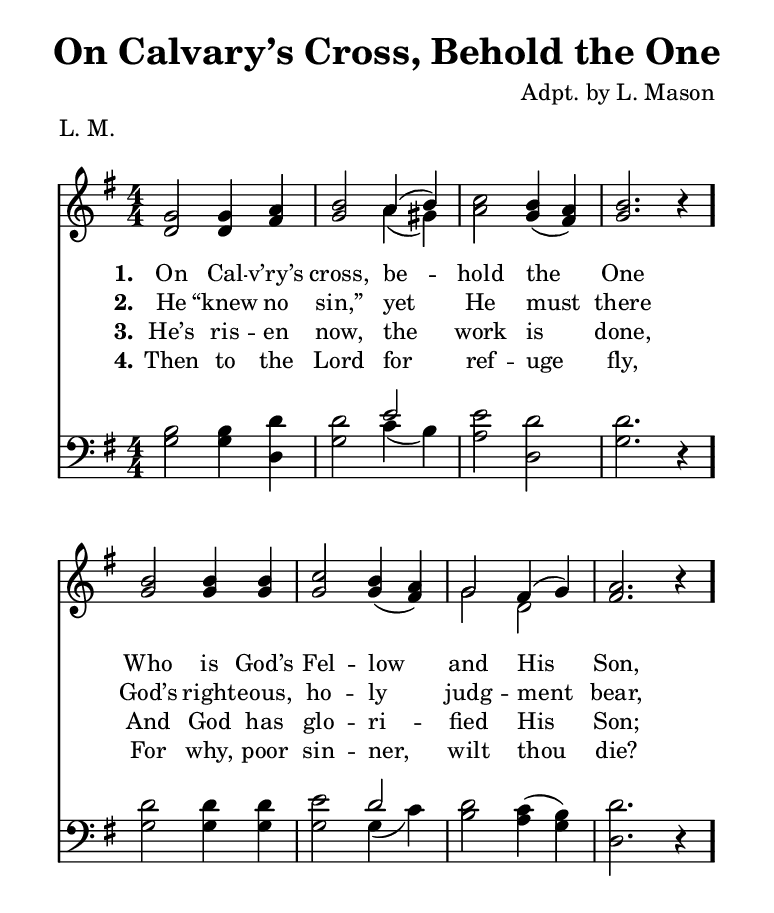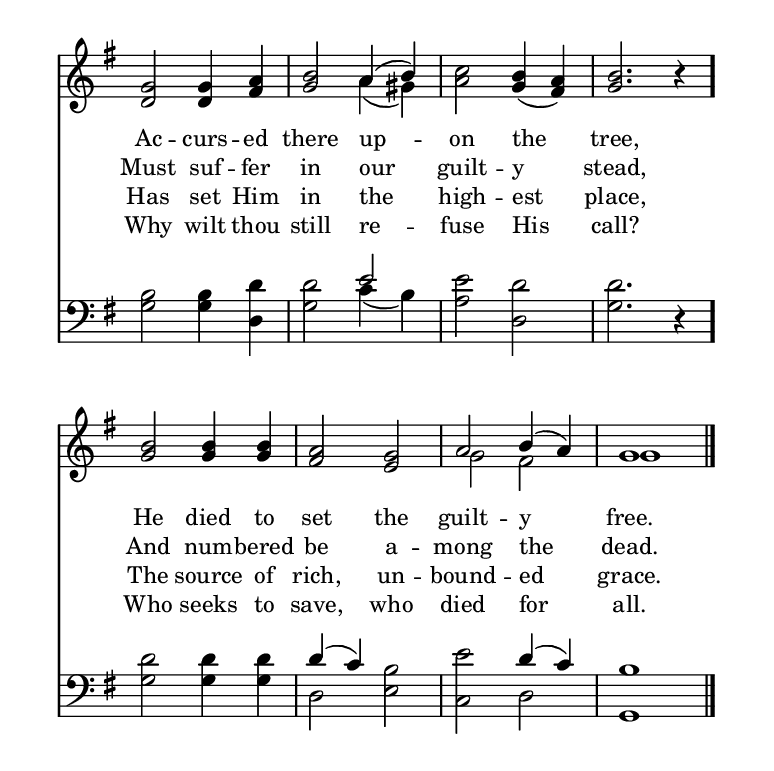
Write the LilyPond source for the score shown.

\include "common/global.ily"
\paper {
  \include "common/paper.ily"
  ragged-bottom = ##t
  ragged-last-bottom = ##t
  systems-per-page = ##f
  page-count = ##f
}

\header{
  %gospel
  hymnnumber = "11"
  title = "On Calvary’s Cross, Behold the One"
  tunename = "Hamburg"
  meter = "L. M."
  poet = ""
  composer = "Adpt. by L. Mason"
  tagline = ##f
}

patternA = { c2 c4 c4 | c2 c4( c4) | c2 c4( c4) | c2. c4 } % Line 1, 3 soprano / alto / bass, Line 2 soprano / bass
patternB = { c2 c4 c4 | c2 c4( c4) | c2 c2      | c2. c4 } % Line 2 alto, Line 1, 3 bass
patternC = { c2 c4 c4 | c2 c2      | c2 c2      | c1     } % Line 4 alto and bass
patternD = { c2 c4 c4 | c4( c4) c2 | c2 c4( c4) | c1     } % Line 4 tenor
patternE = { c2 c4 c4 | c2 c2      | c2 c4( c4) | c1     } % Line 4 soprano
patternF = { c2 c4 c4 | c2 c2      | c2 c2      | c2. c4 } % Line 1, 3 tenor
patternH = { c2 c4 c4 | c2 c2      | c2 c4( c4) | c2. c4 } % Line 2 tenor

global = {
  \include "common/overrides.ily"
  \override Staff.TimeSignature.style = #'numbered
  \time 4/4
  \once \override Score.MetronomeMark.transparent = ##t
  \tempo 4 = 120
  \key g \major
  \autoBeamOff
}

notesSoprano = {
\global
\relative c'' {

  \changePitch \patternA { g g a | b a b | c b a   | b r }
  \changePitch \patternA { b b b | c b a | g fis g | a r }
  \changePitch \patternA { g g a | b a b | c b a   | b r }
  \changePitch \patternE { b b b | a g   | a b a   | g   }

  \bar "|."

}
}

notesAlto = {
\global
\relative e' {

  \changePitch \patternA { d d fis | g a gis | a g fis | g r   }
  \changePitch \patternB { g g g   | g g fis | g d     | fis r }
  \changePitch \patternA { d d fis | g a gis | a g fis | g r   }
  \changePitch \patternC { g g g   | fis e   | g fis   | g     }

}
}

notesTenor = {
\global
\relative a {

  \changePitch \patternF { b b d | d e   | e d   | d r }
  \changePitch \patternH { d d d | e d   | d c b | d r }
  \changePitch \patternF { b b d | d e   | e d   | d r }
  \changePitch \patternD { d d d | d c b | e d c | b   }

}
}

notesBass = {
\global
\relative f {

  \changePitch \patternB { g g d | g c b | a d,  | g r }
  \changePitch \patternA { g g g | g g c | b a g | d r }
  \changePitch \patternB { g g d | g c b | a d,  | g r }
  \changePitch \patternC { g g g | d e   | c d   | g,  }

}
}

wordsA = \lyricmode {
\set stanza = "1."

On Cal -- v’ry’s cross, be -- hold the One \bar "."
Who is God’s Fel -- low and His Son, \bar "."
Ac -- curs -- ed there up  -- on the tree, \bar "."
He died to set the guilt -- y free. \bar "."

}

wordsB = \lyricmode {
\set stanza = "2."

He “knew no sin,” yet He must there
God’s right -- eous, ho -- ly judg -- ment bear,
Must suf -- fer in our guilt -- y stead,
And num -- bered be a -- mong the dead.

}

wordsC = \lyricmode {
\set stanza = "3."

He’s ris -- en now, the work is done,
And God has glo -- ri -- fied His Son;
Has set Him in the high -- est place,
The source of rich, un -- bound -- ed grace.

}

wordsD = \lyricmode {
\set stanza = "4."

Then to the Lord for ref -- uge fly,
For why, poor sin -- ner, wilt thou die?
Why wilt thou still re -- fuse His call?
Who seeks to save, who died for all.

}


\score {
  \context ChoirStaff <<
    \context Staff = upper <<
      \set Staff.autoBeaming = ##f
      \set ChoirStaff.systemStartDelimiter = #'SystemStartBar
      \set ChoirStaff.printPartCombineTexts = ##f
      \partcombine #'(2 . 9) \notesSoprano \notesAlto
      \context NullVoice = sopranos { \voiceOne << \notesSoprano >> }
      \context Lyrics = one   \lyricsto sopranos \wordsA
      \context Lyrics = two   \lyricsto sopranos \wordsB
      \context Lyrics = three \lyricsto sopranos \wordsC
      \context Lyrics = four  \lyricsto sopranos \wordsD
    >>
    \context Staff = men <<
      \set Staff.autoBeaming = ##f
      \clef bass
      \set ChoirStaff.printPartCombineTexts = ##f
      \partcombine #'(2 . 9) \notesTenor \notesBass
    >>
  >>
  \layout {
    \include "common/layout.ily"
  }
  \midi{
    \include "common/midi.ily"
  }
}

\version "2.19.49"  % necessary for upgrading to future LilyPond versions.

% vi:set et ts=2 sw=2 ai nocindent syntax=lilypond:
